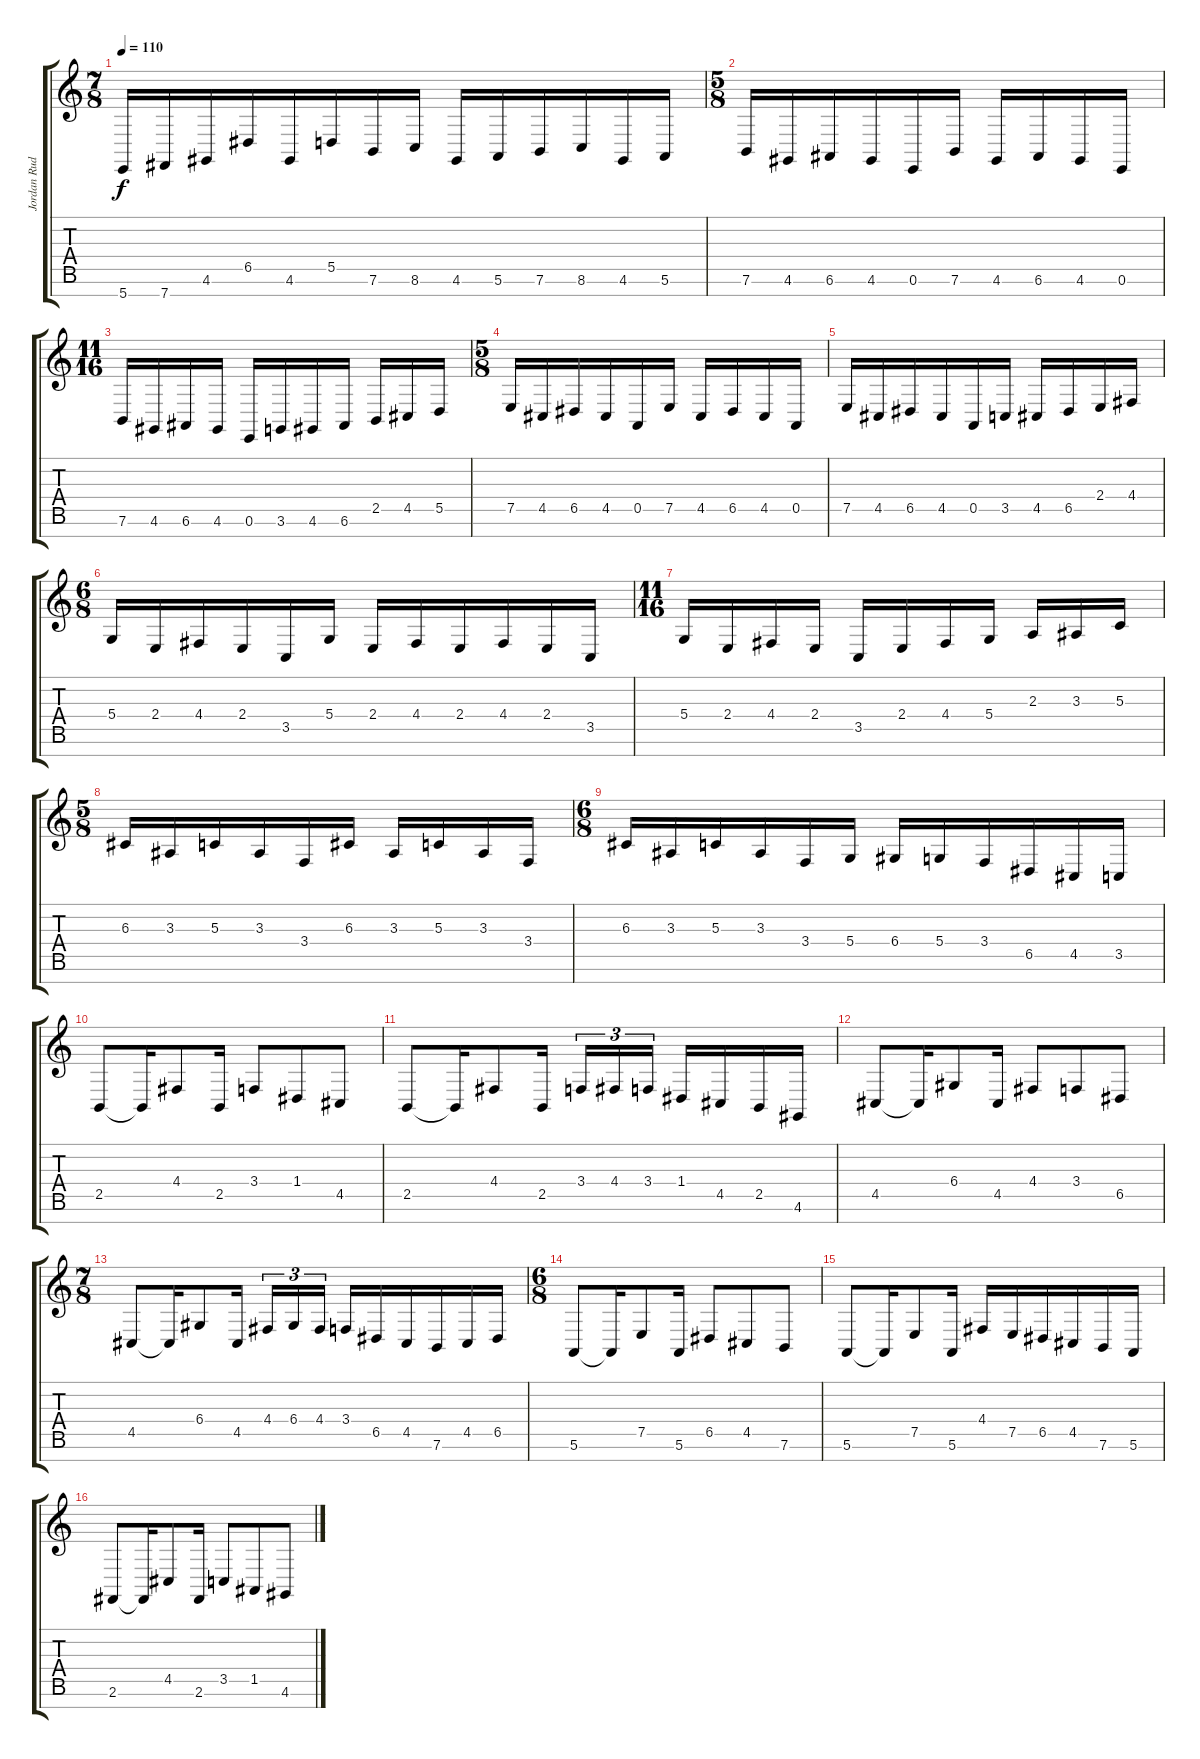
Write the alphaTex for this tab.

\track ("Jordan Rudess" "Jordan Rud") {instrument drawbarorgan}
\staff {score tabs}
\tuning (E4 B3 G3 D3 A2 E2 B1) {hide}
\ts (7 8)
\tempo 110
\clef g2
\ks c
5.7.16{dy f} 7.7.16 4.6.16 6.5.16 4.6.16 5.5.16 7.6.16 8.6.16 4.6.16 5.6.16 7.6.16 8.6.16 4.6.16 5.6.16 |
\ts (5 8)
7.6.16 4.6.16 6.6.16 4.6.16 0.6.16 7.6.16 4.6.16 6.6.16 4.6.16 0.6.16 |
\ts (11 16)
7.6.16 4.6.16 6.6.16 4.6.16 0.6.16 3.6.16 4.6.16 6.6.16 2.5.16 4.5.16 5.5.16 |
\ts (5 8)
7.5.16 4.5.16 6.5.16 4.5.16 0.5.16 7.5.16 4.5.16 6.5.16 4.5.16 0.5.16 |
7.5.16 4.5.16 6.5.16 4.5.16 0.5.16 3.5.16 4.5.16 6.5.16 2.4.16 4.4.16 |
\ts (6 8)
5.4.16 2.4.16 4.4.16 2.4.16 3.5.16 5.4.16 2.4.16 4.4.16 2.4.16 4.4.16 2.4.16 3.5.16 |
\ts (11 16)
5.4.16 2.4.16 4.4.16 2.4.16 3.5.16 2.4.16 4.4.16 5.4.16 2.3.16 3.3.16 5.3.16 |
\ts (5 8)
6.3.16 3.3.16 5.3.16 3.3.16 3.4.16 6.3.16 3.3.16 5.3.16 3.3.16 3.4.16 |
\ts (6 8)
6.3.16 3.3.16 5.3.16 3.3.16 3.4.16 5.4.16 6.4.16 5.4.16 3.4.16 6.5.16 4.5.16 3.5.16 |
2.5.8 2.5{t}.16 4.4.8 2.5.16 3.4.8 1.4.8 4.5.8 |
2.5.8 2.5{t}.16 4.4.8 2.5.16 3.4.16{tu (3 2)} 4.4.16{tu (3 2)} 3.4.16{tu (3 2)} 1.4.16 4.5.16 2.5.16 4.6.16 |
4.5.8 4.5{t}.16 6.4.8 4.5.16 4.4.8 3.4.8 6.5.8 |
\ts (7 8)
4.5.8 4.5{t}.16 6.4.8 4.5.16 4.4.16{tu (3 2)} 6.4.16{tu (3 2)} 4.4.16{tu (3 2)} 3.4.16 6.5.16 4.5.16 7.6.16 4.5.16 6.5.16 |
\ts (6 8)
5.6.8 5.6{t}.16 7.5.8 5.6.16 6.5.8 4.5.8 7.6.8 |
5.6.8 5.6{t}.16 7.5.8 5.6.16 4.4.16 7.5.16 6.5.16 4.5.16 7.6.16 5.6.16 |
2.6.8 2.6{t}.16 4.5.8 2.6.16 3.5.8 1.5.8 4.6.8
